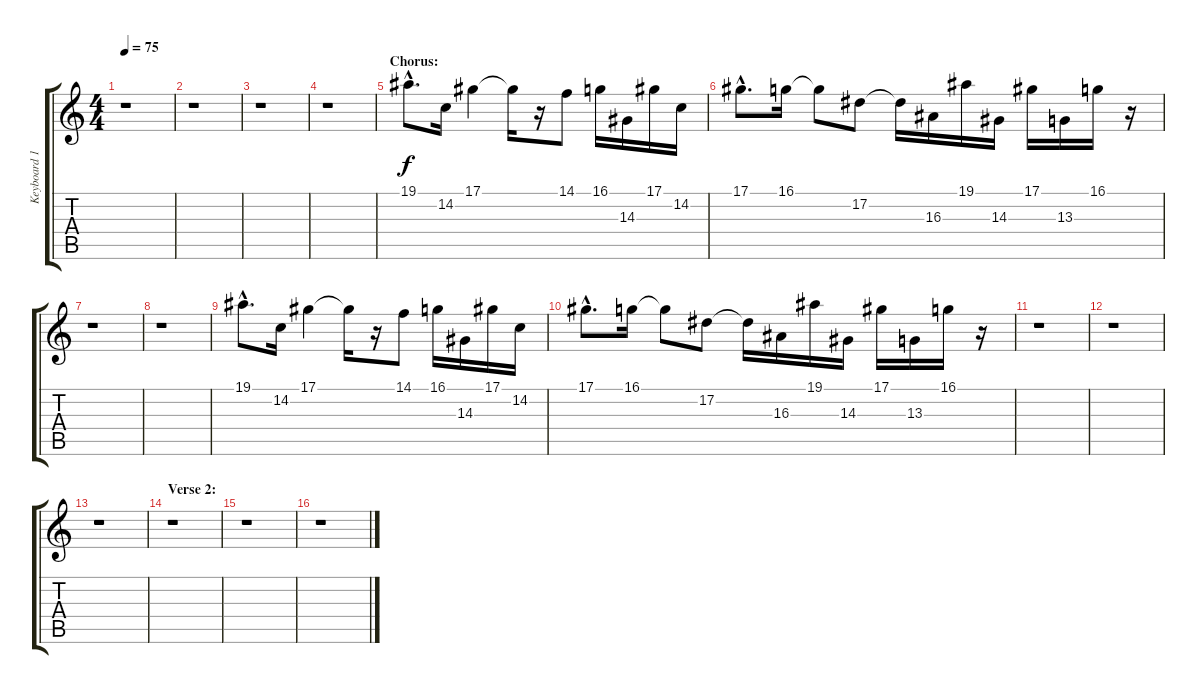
\track ("Keyboard 1" "Keyboard 1") {instrument stringensemble1}
\staff {score tabs}
\tuning (Eb4 Bb3 Gb3 Db3 Ab2 Eb2) {hide}
\ts (4 4)
\tempo 75
\clef g2
\ks c
r.1{dy f} |
r.1 |
r.1 |
r.1 |
\section ("" "Chorus:")
19.1{hac}.8{d volume 14 instrument acousticgrandpiano} 14.2.16 17.1.4 17.1{t}.16 r.16 14.1.8 16.1.16 14.3.16 17.1.16 14.2.16 |
17.1{hac}.8{d} 16.1.16 16.1{t}.8 17.2.8 17.2{t}.16 16.3.16 19.1.16 14.3.16 17.1.16 13.3.16 16.1.16 r.16 |
r.1 |
r.1 |
19.1{hac}.8{d volume 14 instrument acousticgrandpiano} 14.2.16 17.1.4 17.1{t}.16 r.16 14.1.8 16.1.16 14.3.16 17.1.16 14.2.16 |
17.1{hac}.8{d} 16.1.16 16.1{t}.8 17.2.8 17.2{t}.16 16.3.16 19.1.16 14.3.16 17.1.16 13.3.16 16.1.16 r.16 |
r.1 |
r.1 |
r.1 |
\section ("" "Verse 2:")
r.1 |
r.1 |
r.1
